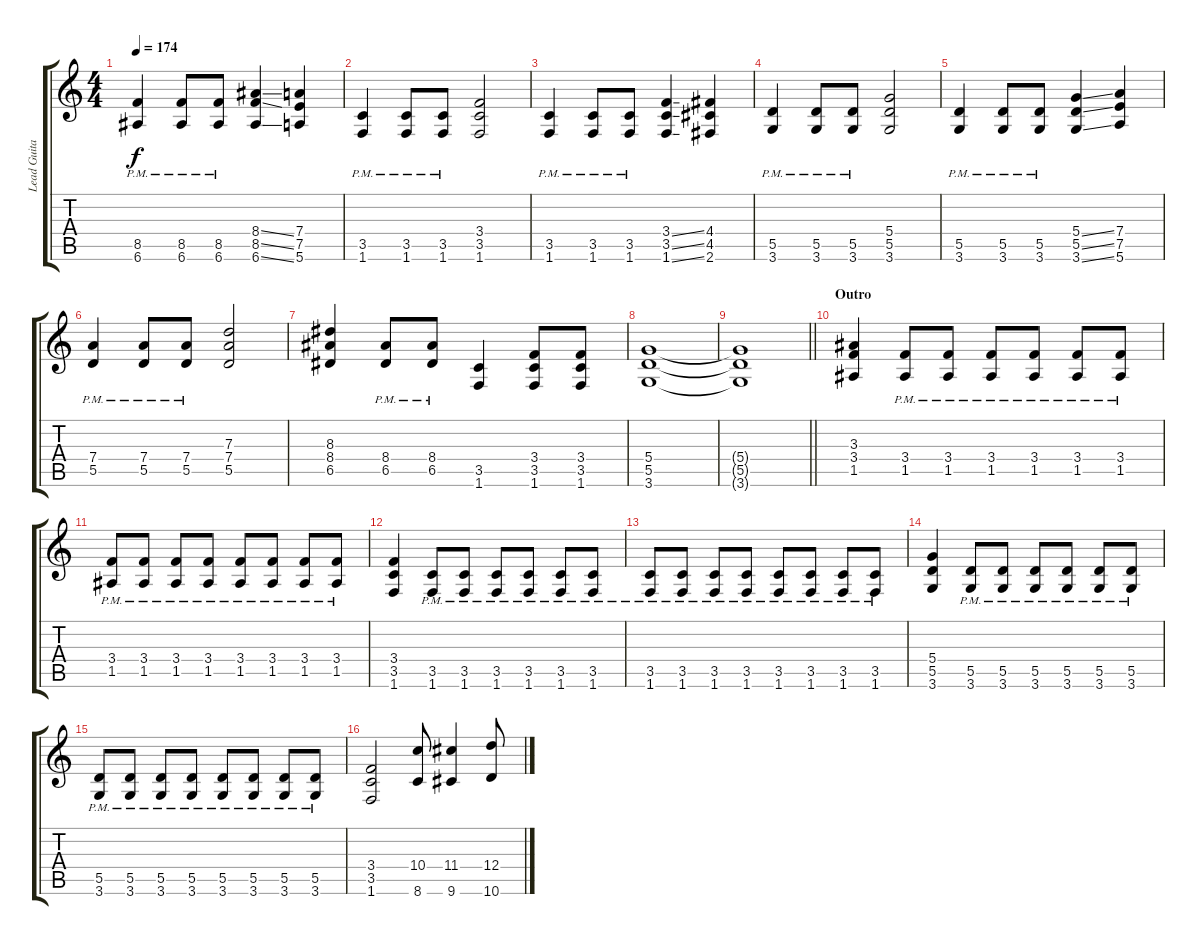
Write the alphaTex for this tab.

\track ("Lead Guitar/Rythm Guitar" "Lead Guita") {instrument distortionguitar}
\staff {score tabs}
\tuning (E4 B3 G3 D3 A2 E2) {hide}
\ts (4 4)
\tempo 174
\clef g2
\ks c
(8.5{pm} 6.6{pm}).4{dy f} (8.5{pm} 6.6{pm}).8 (8.5{pm} 6.6{pm}).8 (8.4{ss} 8.5{ss} 6.6{ss}).4 (7.4 7.5 5.6).4 |
(3.5{pm} 1.6{pm}).4 (3.5{pm} 1.6{pm}).8 (3.5{pm} 1.6{pm}).8 (3.4 3.5 1.6).2 |
(3.5{pm} 1.6{pm}).4 (3.5{pm} 1.6{pm}).8 (3.5{pm} 1.6{pm}).8 (3.4{ss} 3.5{ss} 1.6{ss}).4 (4.4 4.5 2.6).4 |
(5.5{pm} 3.6{pm}).4 (5.5{pm} 3.6{pm}).8 (5.5{pm} 3.6{pm}).8 (5.4 5.5 3.6).2 |
(5.5{pm} 3.6{pm}).4 (5.5{pm} 3.6{pm}).8 (5.5{pm} 3.6{pm}).8 (5.4{ss} 5.5{ss} 3.6{ss}).4 (7.4 7.5 5.6).4 |
(7.4{pm} 5.5{pm}).4 (7.4{pm} 5.5{pm}).8 (7.4{pm} 5.5{pm}).8 (7.3 7.4 5.5).2 |
(8.3 8.4 6.5).4 (8.4{pm} 6.5{pm}).8 (8.4{pm} 6.5{pm}).8 (3.5 1.6).4 (3.4 3.5 1.6).8 (3.4 3.5 1.6).8 |
(5.4 5.5 3.6).1 |
\barLineRight lightlight
(5.4{t} 5.5{t} 3.6{t}).1 |
\section ("" "Outro")
(3.3 3.4 1.5).4 (3.4{pm} 1.5{pm}).8 (3.4{pm} 1.5{pm}).8 (3.4{pm} 1.5{pm}).8 (3.4{pm} 1.5{pm}).8 (3.4{pm} 1.5{pm}).8 (3.4{pm} 1.5{pm}).8 |
(3.4{pm} 1.5{pm}).8 (3.4{pm} 1.5{pm}).8 (3.4{pm} 1.5{pm}).8 (3.4{pm} 1.5{pm}).8 (3.4{pm} 1.5{pm}).8 (3.4{pm} 1.5{pm}).8 (3.4{pm} 1.5{pm}).8 (3.4{pm} 1.5{pm}).8 |
(3.4 3.5 1.6).4 (3.5{pm} 1.6{pm}).8 (3.5{pm} 1.6{pm}).8 (3.5{pm} 1.6{pm}).8 (3.5{pm} 1.6{pm}).8 (3.5{pm} 1.6{pm}).8 (3.5{pm} 1.6{pm}).8 |
(3.5{pm} 1.6{pm}).8 (3.5{pm} 1.6{pm}).8 (3.5{pm} 1.6{pm}).8 (3.5{pm} 1.6{pm}).8 (3.5{pm} 1.6{pm}).8 (3.5{pm} 1.6{pm}).8 (3.5{pm} 1.6{pm}).8 (3.5{pm} 1.6{pm}).8 |
(5.4 5.5 3.6).4 (5.5{pm} 3.6{pm}).8 (5.5{pm} 3.6{pm}).8 (5.5{pm} 3.6{pm}).8 (5.5{pm} 3.6{pm}).8 (5.5{pm} 3.6{pm}).8 (5.5{pm} 3.6{pm}).8 |
(5.5{pm} 3.6{pm}).8 (5.5{pm} 3.6{pm}).8 (5.5{pm} 3.6{pm}).8 (5.5{pm} 3.6{pm}).8 (5.5{pm} 3.6{pm}).8 (5.5{pm} 3.6{pm}).8 (5.5{pm} 3.6{pm}).8 (5.5{pm} 3.6{pm}).8 |
(3.4 3.5 1.6).2 (10.4 8.6).8 (11.4 9.6).4 (12.4 10.6).8
